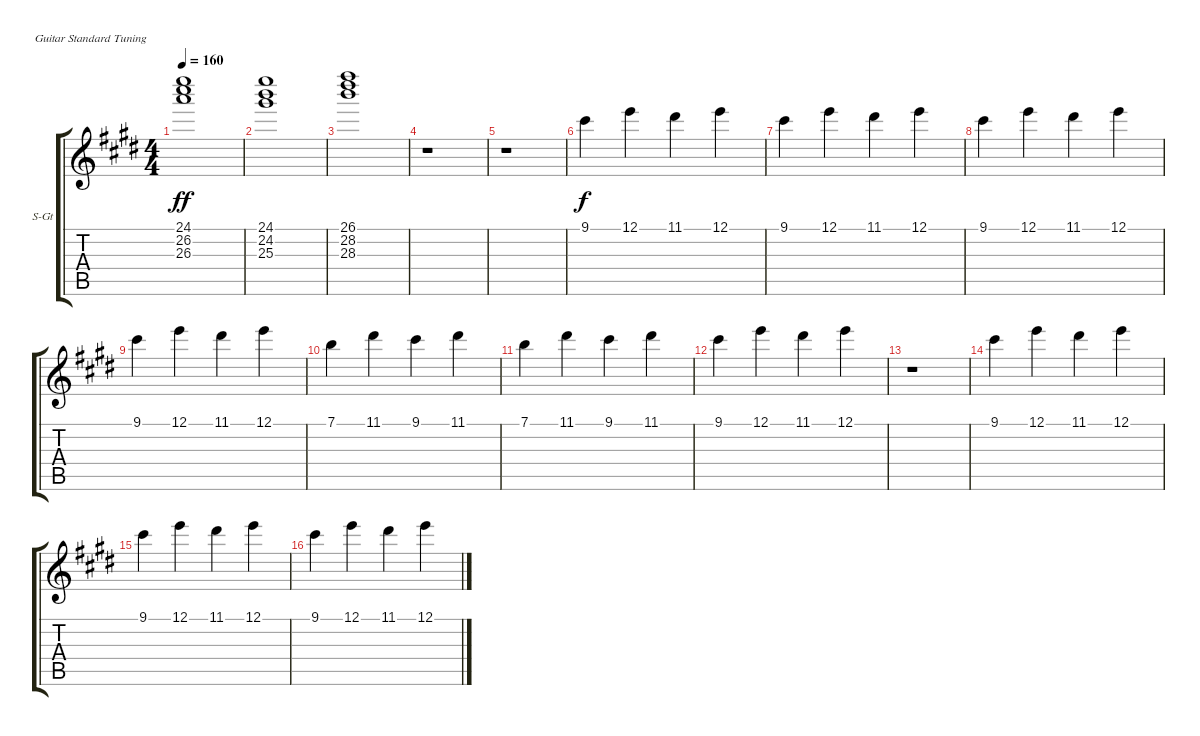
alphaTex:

\bracketExtendMode groupsimilarinstruments
\firstSystemTrackNameOrientation horizontal
\otherSystemsTrackNameOrientation horizontal
\track ("String" "S-Gt") {instrument stringensemble2}
\staff {score tabs}
\tuning (E4 B3 G3 D3 A2 E2)
\displaytranspose 12
\ts (4 4)
\tempo 160
\clef g2
\ks e
(24.1 26.2 26.3).1{dy ff} |
(24.1 24.2 25.3).1 |
(26.1 28.2 28.3).1 |
r.1 |
r.1 |
9.1.4{dy f} 12.1.4 11.1.4 12.1.4 |
9.1.4 12.1.4 11.1.4 12.1.4 |
9.1.4 12.1.4 11.1.4 12.1.4 |
9.1.4 12.1.4 11.1.4 12.1.4 |
7.1.4 11.1.4 9.1.4 11.1.4 |
7.1.4 11.1.4 9.1.4 11.1.4 |
9.1.4 12.1.4 11.1.4 12.1.4 |
r.1 |
9.1.4 12.1.4 11.1.4 12.1.4 |
9.1.4 12.1.4 11.1.4 12.1.4 |
9.1.4 12.1.4 11.1.4 12.1.4
